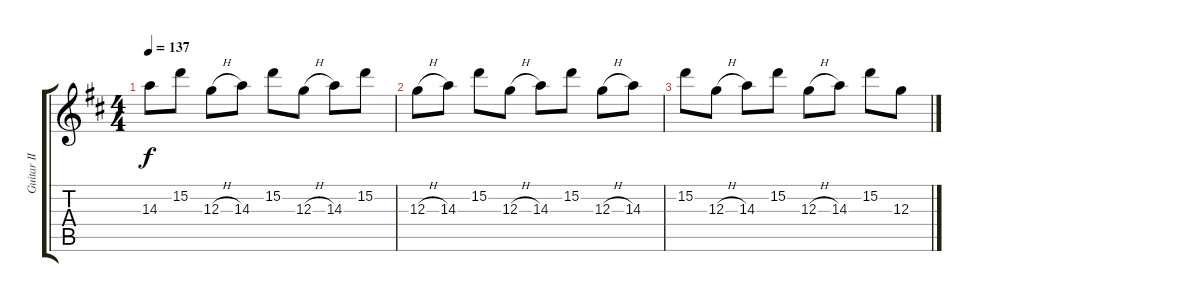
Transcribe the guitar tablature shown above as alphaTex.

\track ("Guitar II - Kita" "Guitar II ") {instrument distortionguitar}
\staff {score tabs}
\tuning (E4 B3 G3 D3 A2 D2) {hide}
\ts (4 4)
\tempo 137
\clef g2
\ks d
14.3.8{dy f} 15.2.8 12.3{h}.8 14.3.8 15.2.8 12.3{h}.8 14.3.8 15.2.8 |
12.3{h}.8 14.3.8 15.2.8 12.3{h}.8 14.3.8 15.2.8 12.3{h}.8 14.3.8 |
15.2.8 12.3{h}.8 14.3.8 15.2.8 12.3{h}.8 14.3.8 15.2.8 12.3.8
